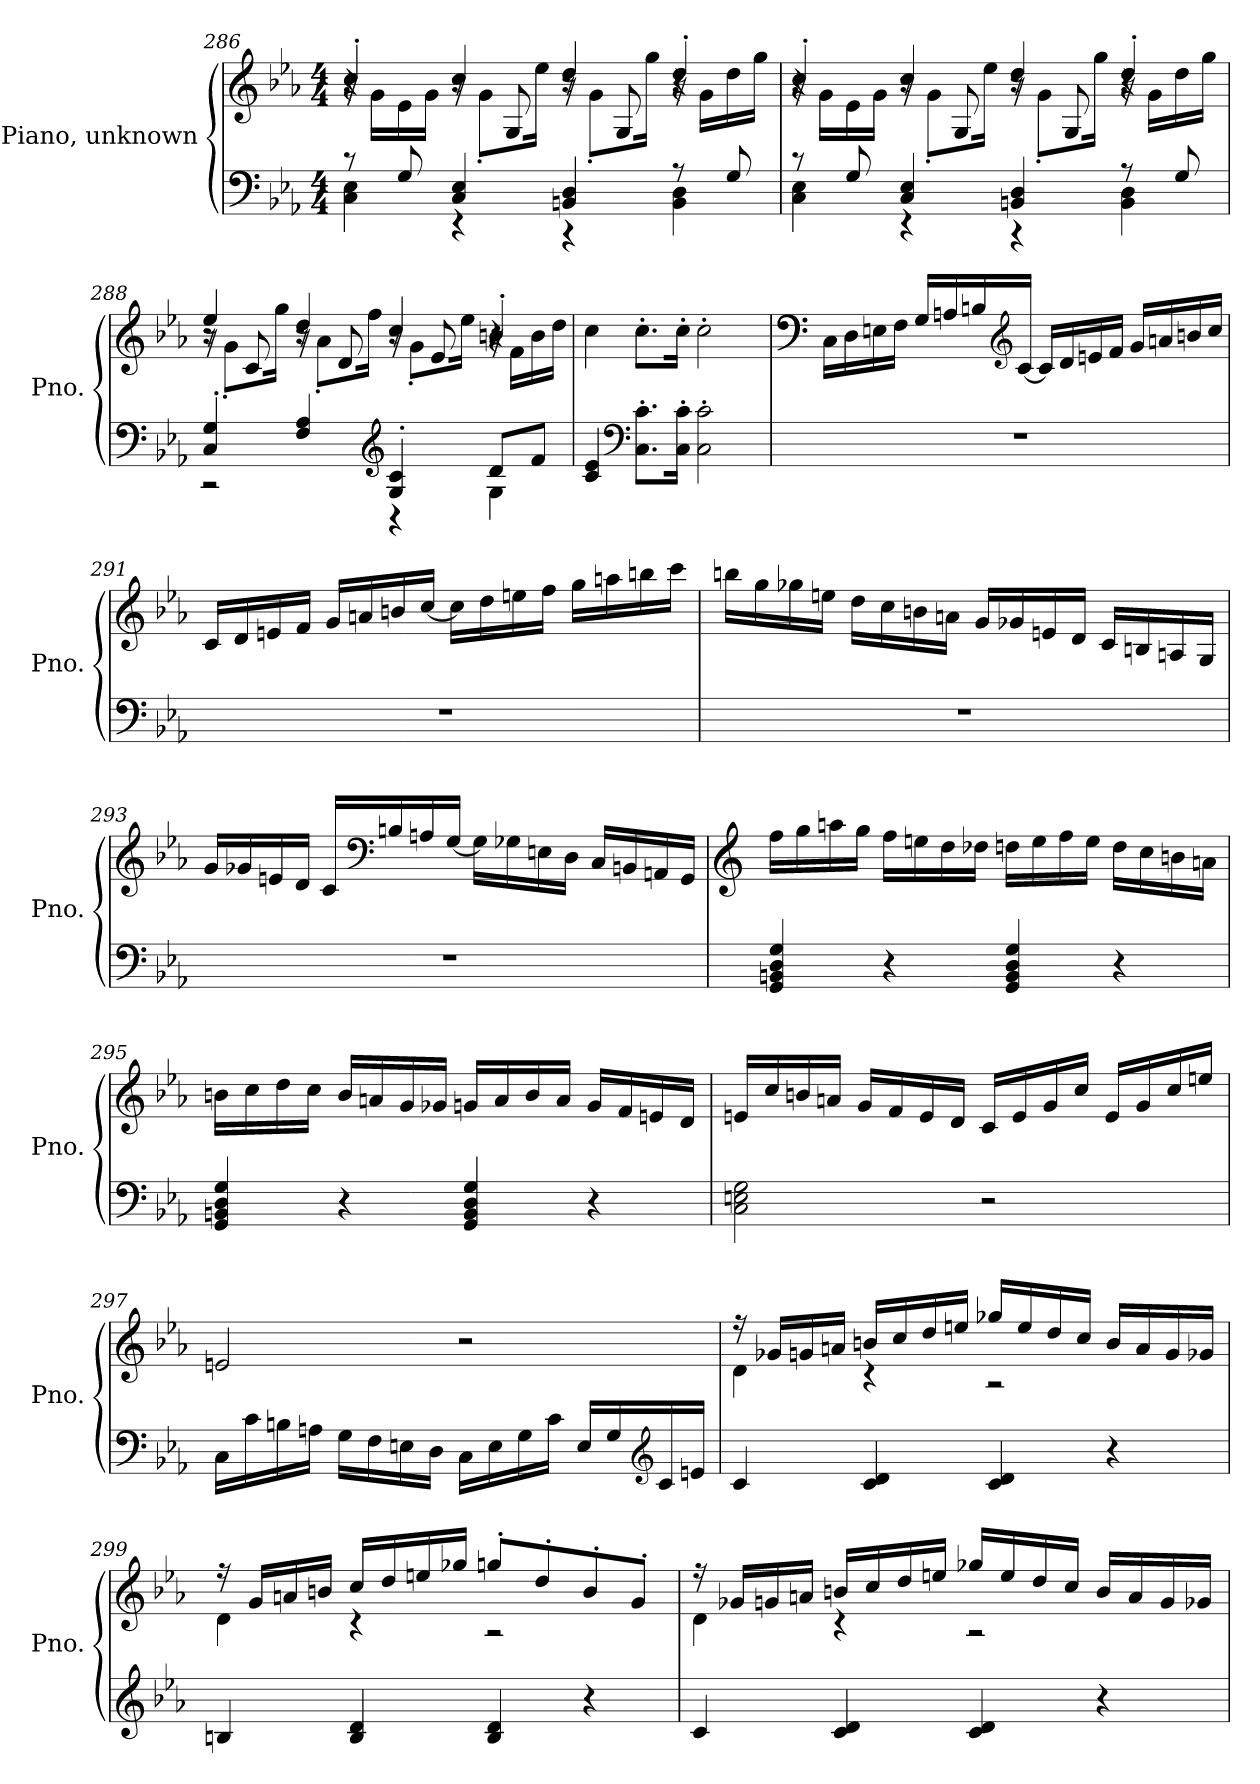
**kern	**kern
*part1	*part1
*staff2	*staff1
*I"Piano, unknown	*
*I'Pno.	*
!!LO:LB:g=z
*clefF4	*clefG2
*k[b-e-a-]	*k[b-e-a-]
*M4/4	*M4/4
=286	=286
*^	*^
*	*	*	*^
8r	4C\ 4E-\	4cc'/	16r	4r
.	.	.	16g\LL	.
8G/	.	.	16e-\	.
.	.	.	16g\JJ	.
4C/ 4E-/	4r	4cc/	16r	8r
.	.	.	8g'\L	.
.	.	.	.	8G/
.	.	.	16ee-\Jk	.
4BBn/ 4D/	4r	4dd/	16r	8r
.	.	.	8g'\L	.
.	.	.	.	8G/
.	.	.	16gg\Jk	.
8r	4BB\ 4D\	4dd'/	16r	4r
.	.	.	16g\LL	.
8G/	.	.	16dd\	.
.	.	.	16gg\JJ	.
=287	=287	=287	=287	=287
8r	4C\ 4E-\	4cc'/	16r	4r
.	.	.	16g\LL	.
8G/	.	.	16e-\	.
.	.	.	16g\JJ	.
4C/ 4E-/	4r	4cc/	16r	8r
.	.	.	8g'\L	.
.	.	.	.	8G/
.	.	.	16ee-\Jk	.
4BBn/ 4D/	4r	4dd/	16r	8r
.	.	.	8g'\L	.
.	.	.	.	8G/
.	.	.	16gg\Jk	.
8r	4BB\ 4D\	4dd'/	16r	4r
.	.	.	16g\LL	.
8G/	.	.	16dd\	.
.	.	.	16gg\JJ	.
!!LO:PB:g=z	!!	!!
=288	=288	=288	=288	=288
4C/' 4G/'	2r	4ee-/	16r	8r
.	.	.	8g'\L	.
.	.	.	.	8c/
.	.	.	16gg\Jk	.
4F/ 4A-/	.	4dd/	16r	8r
.	.	.	8a-'\L	.
.	.	.	.	8d/
.	.	.	16ff\Jk	.
*clefG2	*	*	*	*
4G/' 4c/'	4r	4cc/	16r	8r
.	.	.	8g'\L	.
.	.	.	.	8e-/
.	.	.	16ee-\Jk	.
8d/L	4G\	4bn'/	16r	4r
.	.	.	16f\LL	.
8f/J	.	.	16b\	.
.	.	.	16dd\JJ	.
*v	*v	*	*	*
*	*v	*v	*v
=289	=289
4c/ 4e-/	4cc\
*clefF4	*
8.C\' 8.c\'L	8.cc'\L
16C\' 16c\'Jk	16cc'\Jk
2C\' 2c\'	2cc'\
!!LO:LB:g=z
=290	=290
*	*clefF4
1r	16C\LL
.	16D\
.	16En\
.	16F\JJ
.	16G/LL
.	16An/
.	16Bn/
*	*clefG2
.	[16c/JJ
.	16c/LL]
.	16d/
.	16en/
.	16f/JJ
.	16g/LL
.	16an/
.	16bn/
.	16cc/JJ
=291	=291
1r	16c/LL
.	16d/
.	16en/
.	16f/JJ
.	16g/LL
.	16an/
.	16bn/
.	[16cc/JJ
.	16cc\LL]
.	16dd\
.	16een\
.	16ff\JJ
.	16gg\LL
.	16aan\
.	16bbn\
.	16ccc\JJ
!!LO:LB:g=z
=292	=292
1r	16bbn\LL
.	16gg\
.	16gg-X\
.	16een\JJ
.	16dd\LL
.	16cc\
.	16bn\
.	16an\JJ
.	16g/LL
.	16g-X/
.	16en/
.	16d/JJ
.	16c/LL
.	16Bn/
.	16An/
.	16G/JJ
!!LO:LB:g=z
=293	=293
1r	16g/LL
.	16g-X/
.	16en/
.	16d/JJ
.	16c/LL
*	*clefF4
.	16Bn/
.	16An/
.	[16G/JJ
.	16G\LL]
.	16G-X\
.	16En\
.	16D\JJ
.	16C/LL
.	16BBn/
.	16AAn/
.	16GG/JJ
=294	=294
*	*clefG2
4GG/ 4BBn/ 4D/ 4G/	16ff\LL
.	16gg\
.	16aan\
.	16gg\JJ
4r	16ff\LL
.	16een\
.	16dd\
.	16dd-X\JJ
4GG/ 4BB/ 4D/ 4G/	16ddn\LL
.	16ee\
.	16ff\
.	16ee\JJ
4r	16dd\LL
.	16cc\
.	16bn\
.	16an\JJ
!!LO:LB:g=z
=295	=295
4GG/ 4BBn/ 4D/ 4G/	16bn\LL
.	16cc\
.	16dd\
.	16cc\JJ
4r	16b/LL
.	16an/
.	16g/
.	16g-X/JJ
4GG/ 4BB/ 4D/ 4G/	16gn/LL
.	16a/
.	16b/
.	16a/JJ
4r	16g/LL
.	16f/
.	16en/
.	16d/JJ
=296	=296
2C\ 2En\ 2G\	16en/LL
.	16cc/
.	16bn/
.	16an/JJ
.	16g/LL
.	16f/
.	16e/
.	16d/JJ
2r	16c/LL
.	16e/
.	16g/
.	16cc/JJ
.	16e/LL
.	16g/
.	16cc/
.	16een/JJ
!!LO:LB:g=z
=297	=297
16C\LL	2en/
16c\	.
16Bn\	.
16An\JJ	.
16G\LL	.
16F\	.
16En\	.
16D\JJ	.
16C\LL	2r
16E\	.
16G\	.
16c\JJ	.
16E/LL	.
16G/	.
*clefG2	*
16c/	.
16en/JJ	.
=298	=298
*	*^
4c/	16r	4d\
.	16g-X/LL	.
.	16gn/	.
.	16an/JJ	.
4c/ 4d/	16bn/LL	4r
.	16cc/	.
.	16dd/	.
.	16een/JJ	.
4c/ 4d/	16gg-X/LL	2r
.	16ee/	.
.	16dd/	.
.	16cc/JJ	.
4r	16b/LL	.
.	16a/	.
.	16g/	.
.	16g-X/JJ	.
!!LO:PB:g=z	!!
=299	=299	=299
4Bn/	16r	4d\
.	16g/LL	.
.	16an/	.
.	16bn/JJ	.
4B/ 4d/	16cc/LL	4r
.	16dd/	.
.	16een/	.
.	16gg-X/JJ	.
4B/ 4d/	8ggn'/L	2r
.	8dd'/	.
4r	8b'/	.
.	8g'/J	.
=300	=300	=300
4c/	16r	4d\
.	16g-X/LL	.
.	16gn/	.
.	16an/JJ	.
4c/ 4d/	16bn/LL	4r
.	16cc/	.
.	16dd/	.
.	16een/JJ	.
4c/ 4d/	16gg-X/LL	2r
.	16ee/	.
.	16dd/	.
.	16cc/JJ	.
4r	16b/LL	.
.	16a/	.
.	16g/	.
.	16g-X/JJ	.
*	*v	*v
=	=
*-	*-
